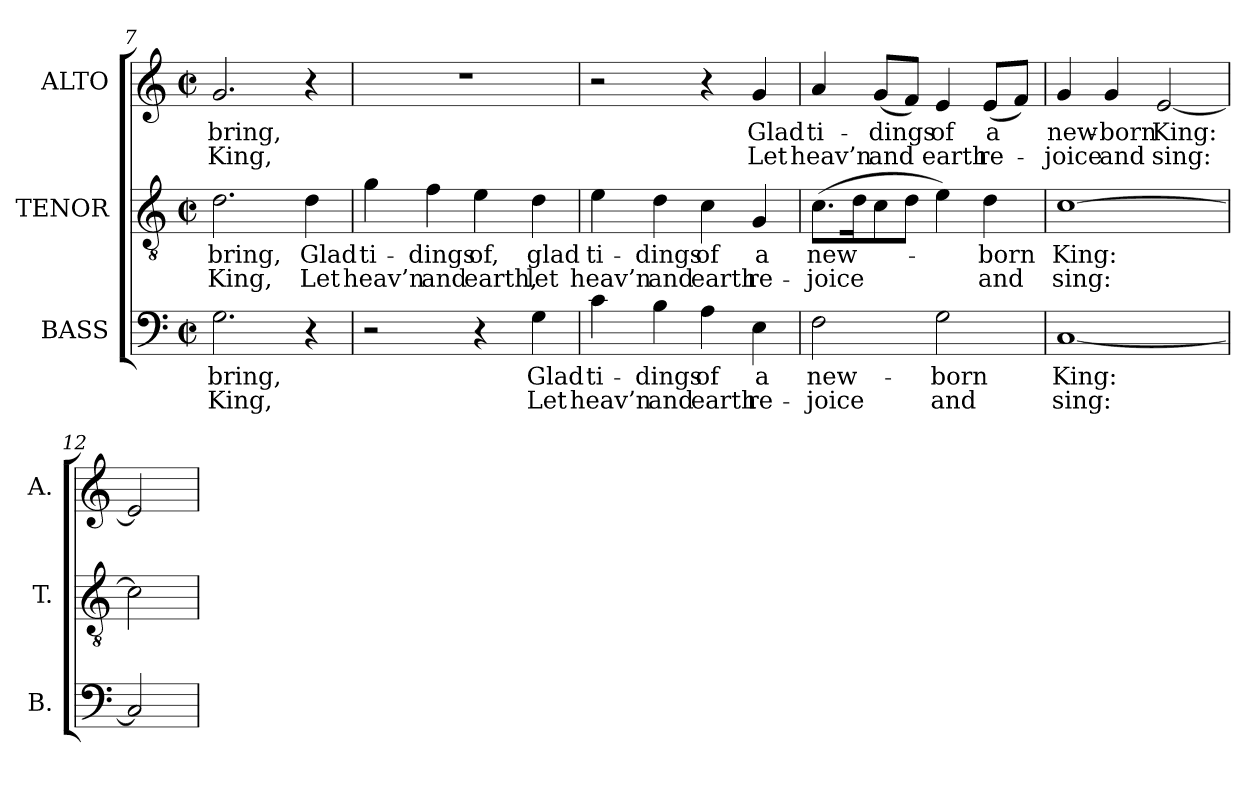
**kern	**text	**text	**kern	**text	**text	**kern	**text	**text
*part3	*part3	*part3	*part2	*part2	*part2	*part1	*part1	*part1
*staff3	*staff3	*staff3	*staff2	*staff2	*staff2	*staff1	*staff1	*staff1
*I"BASS	*	*	*I"TENOR	*	*	*I"ALTO	*	*
*I'B.	*	*	*I'T.	*	*	*I'A.	*	*
*clefF4	*	*	*clefGv2	*	*	*clefG2	*	*
*	*	*	*ITrd7c12	*	*	*	*	*
*k[]	*	*	*k[]	*	*	*k[]	*	*
*a:	*	*	*a:	*	*	*a:	*	*
*M2/2	*	*	*M2/2	*	*	*M2/2	*	*
*met(c|)	*	*	*met(c|)	*	*	*met(c|)	*	*
=7	=7	=7	=7	=7	=7	=7	=7	=7
!	!LO:LY:b:color=#000000	!LO:LY:b:color=#000000	!	!	!	!	!	!
!	!	!	!	!LO:LY:b:color=#000000	!LO:LY:b:color=#000000	!	!	!
!	!	!	!	!	!	!	!LO:LY:b:color=#000000	!LO:LY:b:color=#000000
2.Gi\	bring,	King,	2.Di\	bring,	King,	2.gi/	bring,	King,
!	!	!	!	!LO:LY:b:color=#000000	!LO:LY:b:color=#000000	!	!	!
4r	.	.	4Di\	Glad	Let	4r	.	.
=8	=8	=8	=8	=8	=8	=8	=8	=8
!	!	!	!	!LO:LY:b:color=#000000	!LO:LY:b:color=#000000	!	!	!
2r	.	.	4Gi\	ti-	heav’n	1r	.	.
!	!	!	!	!LO:LY:b:color=#000000	!LO:LY:b:color=#000000	!	!	!
.	.	.	4Fi\	-dings	and	.	.	.
!	!	!	!	!LO:LY:b:color=#000000	!LO:LY:b:color=#000000	!	!	!
4r	.	.	4Ei\	of,	earth,	.	.	.
!	!LO:LY:b:color=#000000	!LO:LY:b:color=#000000	!	!	!	!	!	!
!	!	!	!	!LO:LY:b:color=#000000	!LO:LY:b:color=#000000	!	!	!
4Gi\	Glad	Let	4Di\	glad	let	.	.	.
!!LO:LB:g=z
=9	=9	=9	=9	=9	=9	=9	=9	=9
!	!LO:LY:b:color=#000000	!LO:LY:b:color=#000000	!	!	!	!	!	!
!	!	!	!	!LO:LY:b:color=#000000	!LO:LY:b:color=#000000	!	!	!
4ci\	ti-	heav’n	4Ei\	ti-	heav’n	2r	.	.
!	!LO:LY:b:color=#000000	!LO:LY:b:color=#000000	!	!	!	!	!	!
!	!	!	!	!LO:LY:b:color=#000000	!LO:LY:b:color=#000000	!	!	!
4Bi\	-dings	and	4Di\	-dings	and	.	.	.
!	!LO:LY:b:color=#000000	!LO:LY:b:color=#000000	!	!	!	!	!	!
!	!	!	!	!LO:LY:b:color=#000000	!LO:LY:b:color=#000000	!	!	!
4Ai\	of	earth	4Ci\	of	earth	4r	.	.
!	!LO:LY:b:color=#000000	!LO:LY:b:color=#000000	!	!	!	!	!	!
!	!	!	!	!LO:LY:b:color=#000000	!LO:LY:b:color=#000000	!	!	!
!	!	!	!	!	!	!	!LO:LY:b:color=#000000	!LO:LY:b:color=#000000
4Ei\	a	re-	4GGi/	a	re-	4gi/	Glad	Let
=10	=10	=10	=10	=10	=10	=10	=10	=10
!	!LO:LY:b:color=#000000	!LO:LY:b:color=#000000	!	!	!	!	!	!
!	!	!	!	!LO:LY:b:color=#000000	!LO:LY:b:color=#000000	!	!	!
!	!	!	!	!	!	!	!LO:LY:b:color=#000000	!LO:LY:b:color=#000000
2Fi\	new-	-joice	(8.Ci\L	new-	-joice	4ai/	ti-	heav’n
.	.	.	16Di\K	.	.	.	.	.
!	!	!	!	!	!	!	!LO:LY:b:color=#000000	!LO:LY:b:color=#000000
.	.	.	8Ci\	.	.	(8gi/L	-dings	and
.	.	.	8Di\J	.	.	8fi/J)	.	.
!	!LO:LY:b:color=#000000	!LO:LY:b:color=#000000	!	!	!	!	!	!
!	!	!	!	!	!	!	!LO:LY:b:color=#000000	!LO:LY:b:color=#000000
2Gi\	-born	and	4Ei\)	.	.	4ei/	of	earth
!	!	!	!	!LO:LY:b:color=#000000	!LO:LY:b:color=#000000	!	!	!
!	!	!	!	!	!	!	!LO:LY:b:color=#000000	!LO:LY:b:color=#000000
.	.	.	4Di\	-born	and	(8ei/L	a	re-
.	.	.	.	.	.	8fi/J)	.	.
=11	=11	=11	=11	=11	=11	=11	=11	=11
!	!LO:LY:b:color=#000000	!LO:LY:b:color=#000000	!	!	!	!	!	!
!	!	!	!	!LO:LY:b:color=#000000	!LO:LY:b:color=#000000	!	!	!
!	!	!	!	!	!	!	!LO:LY:b:color=#000000	!LO:LY:b:color=#000000
[1Ci	King:	sing:	[1Ci	King:	sing:	4gi/	new-	-joice
!	!	!	!	!	!	!	!LO:LY:b:color=#000000	!LO:LY:b:color=#000000
.	.	.	.	.	.	4gi/	-born	and
!	!	!	!	!	!	!	!LO:LY:b:color=#000000	!LO:LY:b:color=#000000
.	.	.	.	.	.	[2ei/	King:	sing:
=12	=12	=12	=12	=12	=12	=12	=12	=12
2Ci/]	.	.	2Ci\]	.	.	2ei/]	.	.
=	=	=	=	=	=	=	=	=
*-	*-	*-	*-	*-	*-	*-	*-	*-
